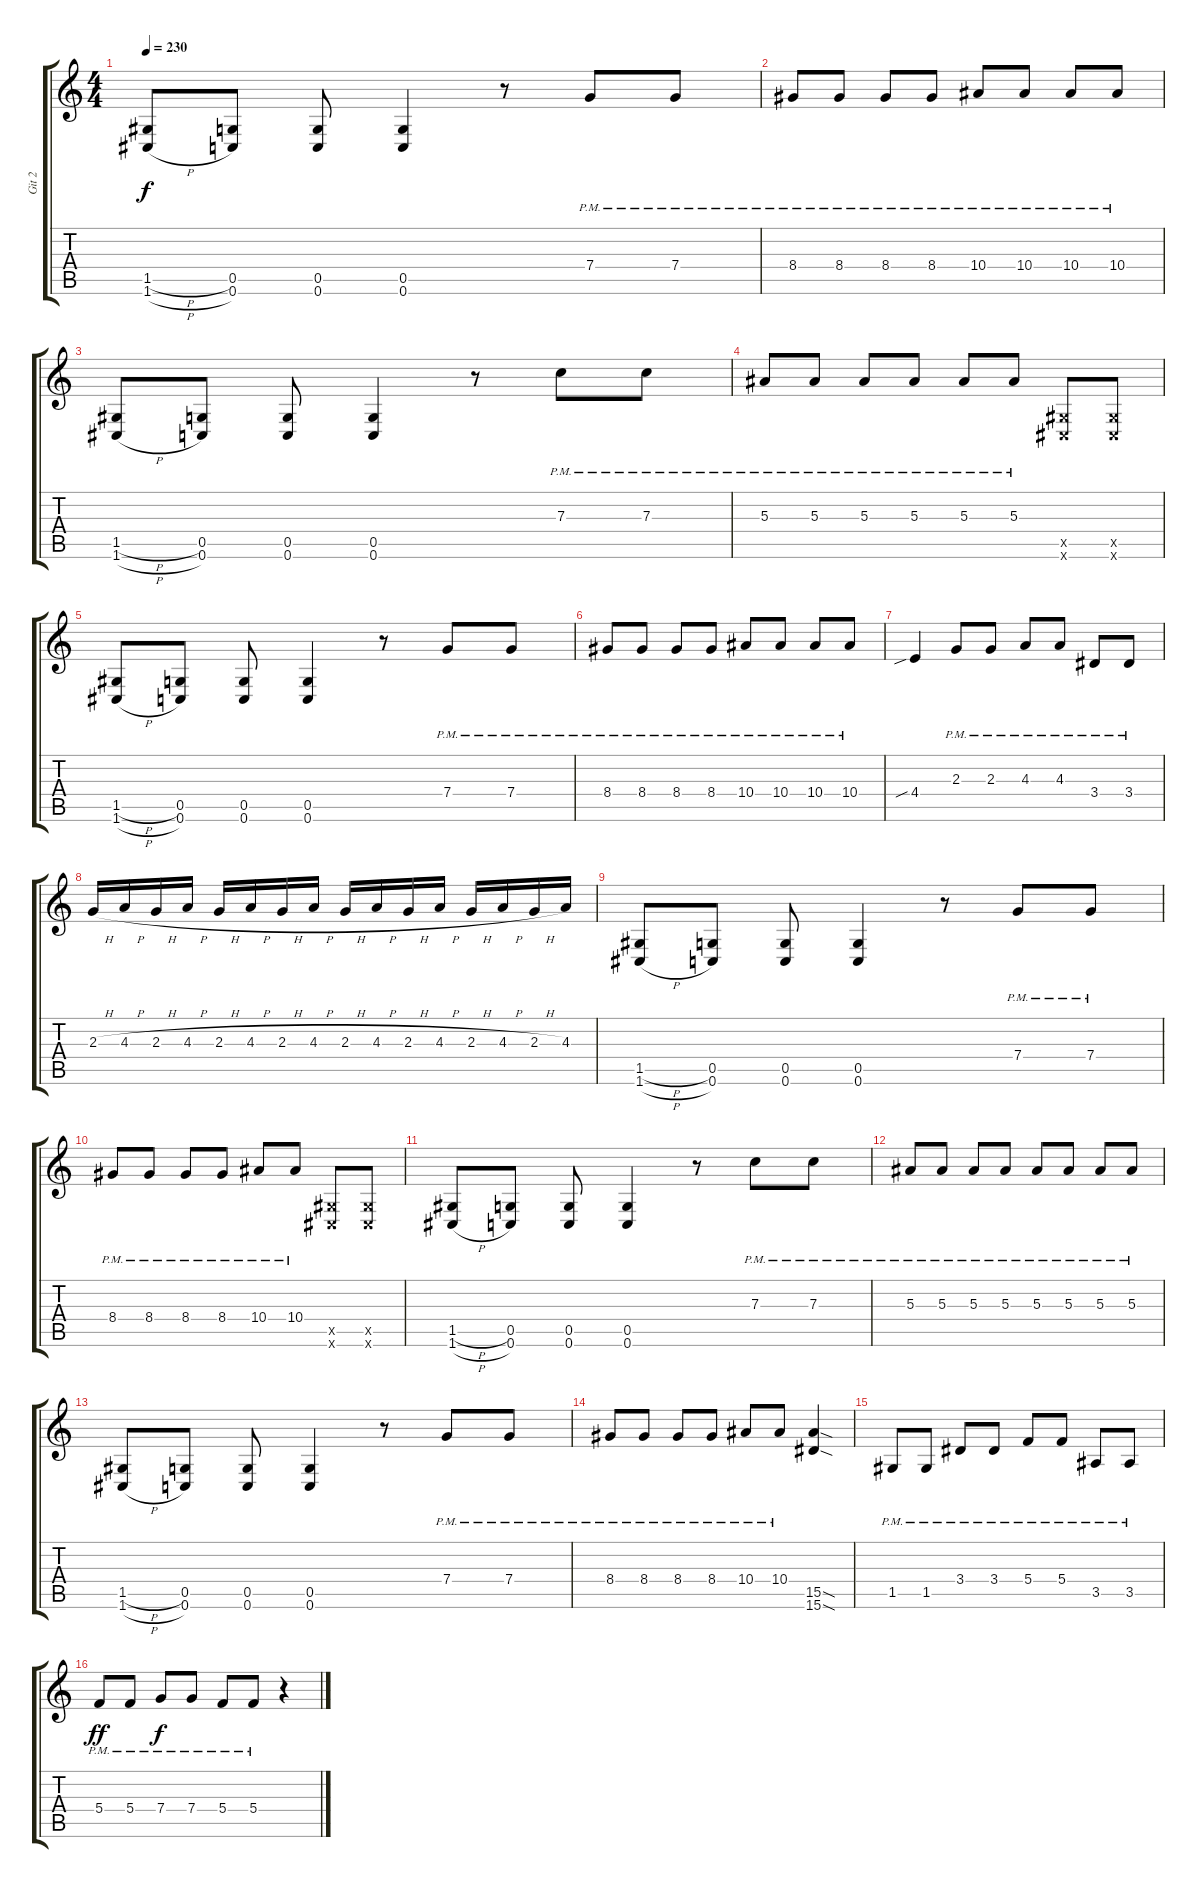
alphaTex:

\track ("Git 2" "Git 2") {instrument overdrivenguitar}
\staff {score tabs}
\tuning (D4 A3 F3 C3 G2 C2) {hide}
\ts (4 4)
\tempo 230
\clef g2
\ks c
(1.5{h} 1.6{h}).8{dy f} (0.5 0.6).8 (0.5 0.6).8 (0.5 0.6).4 r.8 7.4{pm}.8{volume 12 balance 10} 7.4{pm}.8 |
8.4{pm}.8 8.4{pm}.8 8.4{pm}.8 8.4{pm}.8 10.4{pm}.8 10.4{pm}.8 10.4{pm}.8 10.4{pm}.8 |
(1.5{h} 1.6{h}).8{volume 15} (0.5 0.6).8 (0.5 0.6).8 (0.5 0.6).4 r.8 7.3{pm}.8{volume 12 balance 10} 7.3{pm}.8 |
5.3{pm}.8 5.3{pm}.8 5.3{pm}.8 5.3{pm}.8 5.3{pm}.8 5.3{pm}.8 (1.5{x} 1.6{x}).8{volume 15 balance 15} (1.5{x} 1.6{x}).8 |
(1.5{h} 1.6{h}).8 (0.5 0.6).8 (0.5 0.6).8 (0.5 0.6).4 r.8 7.4{pm}.8{volume 12 balance 10} 7.4{pm}.8 |
8.4{pm}.8 8.4{pm}.8 8.4{pm}.8 8.4{pm}.8 10.4{pm}.8 10.4{pm}.8 10.4{pm}.8 10.4{pm}.8 |
4.4{sib}.4{volume 15 balance 15} 2.3{pm}.8 2.3{pm}.8 4.3{pm}.8 4.3{pm}.8 3.4{pm}.8 3.4{pm}.8 |
2.3{h}.16 4.3{h}.16 2.3{h}.16 4.3{h}.16 2.3{h}.16 4.3{h}.16 2.3{h}.16 4.3{h}.16 2.3{h}.16 4.3{h}.16 2.3{h}.16 4.3{h}.16 2.3{h}.16 4.3{h}.16 2.3{h}.16 4.3.16 |
(1.5{h} 1.6{h}).8 (0.5 0.6).8 (0.5 0.6).8 (0.5 0.6).4 r.8 7.4{pm}.8{volume 12 balance 10} 7.4{pm}.8 |
8.4{pm}.8 8.4{pm}.8 8.4{pm}.8 8.4{pm}.8 10.4{pm}.8 10.4{pm}.8 (1.5{x} 1.6{x}).8{volume 15 balance 15} (1.5{x} 1.6{x}).8 |
(1.5{h} 1.6{h}).8 (0.5 0.6).8 (0.5 0.6).8 (0.5 0.6).4 r.8 7.3{pm}.8{volume 12 balance 10} 7.3{pm}.8 |
5.3{pm}.8 5.3{pm}.8 5.3{pm}.8 5.3{pm}.8 5.3{pm}.8 5.3{pm}.8 5.3{pm}.8 5.3{pm}.8 |
(1.5{h} 1.6{h}).8 (0.5 0.6).8 (0.5 0.6).8 (0.5 0.6).4 r.8 7.4{pm}.8{volume 12 balance 10} 7.4{pm}.8 |
8.4{pm}.8 8.4{pm}.8 8.4{pm}.8 8.4{pm}.8 10.4{pm}.8 10.4{pm}.8 (15.5{sod} 15.6{sod}).4{volume 15 balance 15} |
1.5{pm}.8 1.5{pm}.8 3.4{pm}.8 3.4{pm}.8 5.4{pm}.8 5.4{pm}.8 3.5{pm}.8 3.5{pm}.8 |
5.4{pm}.8{dy ff} 5.4{pm}.8 7.4{pm}.8{dy f} 7.4{pm}.8 5.4{pm}.8 5.4{pm}.8 r.4
